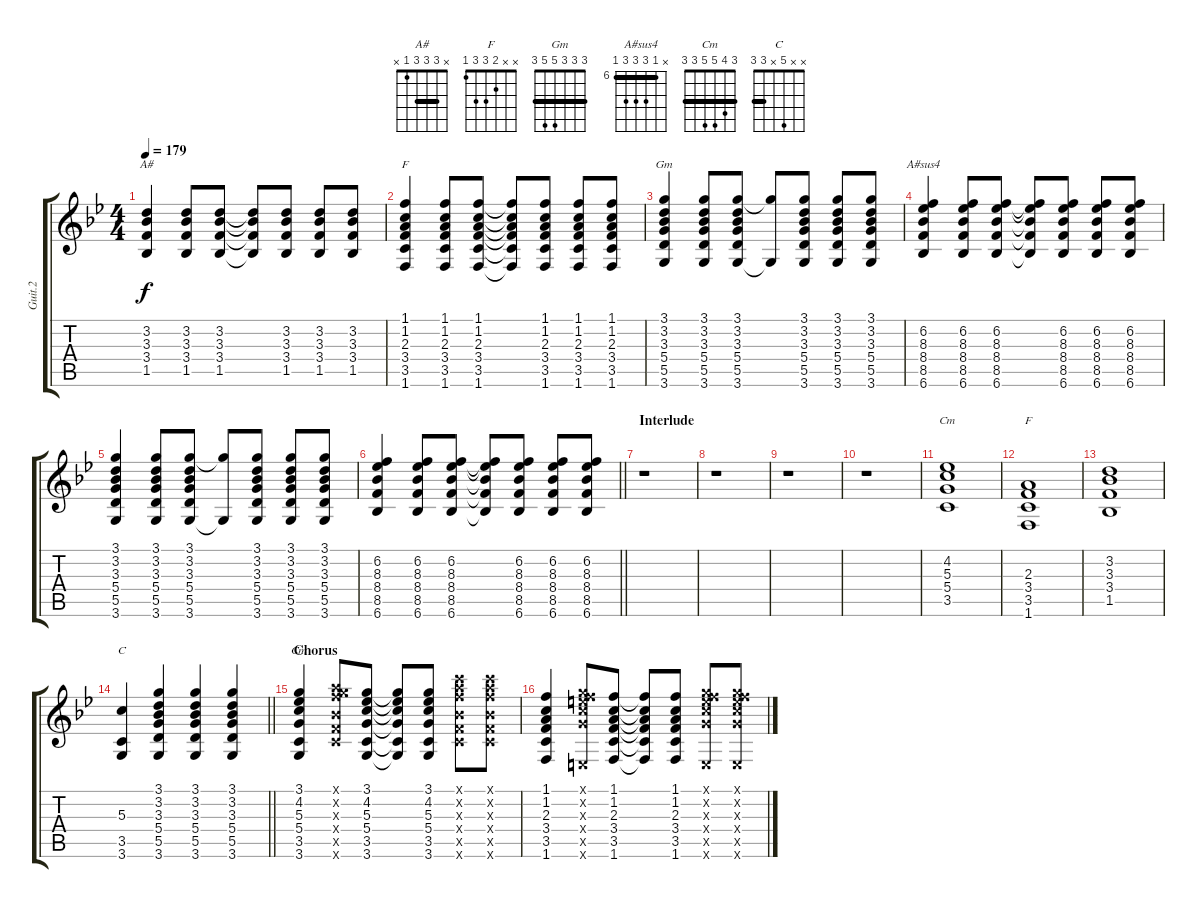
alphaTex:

\track ("Guit.2" "Guit.2") {instrument overdrivenguitar}
\staff {score tabs}
\tuning (E4 B3 G3 D3 A2 E2) {hide}
\chord ("A#" x 3 3 3 1 x) {barre 3}
\chord ("F" 1 1 2 3 3 1) {barre 1}
\chord ("Gm" 3 3 3 5 5 3) {barre 3}
\chord ("A#sus4" x 6 8 8 8 6) {firstfret 6 barre 6}
\chord ("Cm" x 4 5 5 3 x)
\chord ("F" x x 2 3 3 1)
\chord ("C" x x 5 x 3 3) {barre 3}
\chord ("Cm" 3 4 5 5 3 3) {barre 3}
\ts (4 4)
\tempo 179
\clef g2
\ks bb
(3.2 3.3 3.4 1.5).4{ch "A#" dy f} (3.2 3.3 3.4 1.5).8 (3.2 3.3 3.4 1.5).8 (3.2{t} 3.3{t} 3.4{t} 1.5{t}).8 (3.2 3.3 3.4 1.5).8 (3.2 3.3 3.4 1.5).8 (3.2 3.3 3.4 1.5).8 |
(1.1 1.2 2.3 3.4 3.5 1.6).4{ch "F"} (1.1 1.2 2.3 3.4 3.5 1.6).8 (1.1 1.2 2.3 3.4 3.5 1.6).8 (1.1{t} 1.2{t} 2.3{t} 3.4{t} 3.5{t} 1.6{t}).8 (1.1 1.2 2.3 3.4 3.5 1.6).8 (1.1 1.2 2.3 3.4 3.5 1.6).8 (1.1 1.2 2.3 3.4 3.5 1.6).8 |
(3.1 3.2 3.3 5.4 5.5 3.6).4{ch "Gm"} (3.1 3.2 3.3 5.4 5.5 3.6).8 (3.1 3.2 3.3 5.4 5.5 3.6).8 (3.1{t} 3.6{t}).8 (3.1 3.2 3.3 5.4 5.5 3.6).8 (3.1 3.2 3.3 5.4 5.5 3.6).8 (3.1 3.2 3.3 5.4 5.5 3.6).8 |
(6.2 8.3 8.4 8.5 6.6).4{ch "A#sus4"} (6.2 8.3 8.4 8.5 6.6).8 (6.2 8.3 8.4 8.5 6.6).8 (6.2{t} 8.3{t} 8.4{t} 8.5{t} 6.6{t}).8 (6.2 8.3 8.4 8.5 6.6).8 (6.2 8.3 8.4 8.5 6.6).8 (6.2 8.3 8.4 8.5 6.6).8 |
(3.1 3.2 3.3 5.4 5.5 3.6).4 (3.1 3.2 3.3 5.4 5.5 3.6).8 (3.1 3.2 3.3 5.4 5.5 3.6).8 (3.1{t} 3.6{t}).8 (3.1 3.2 3.3 5.4 5.5 3.6).8 (3.1 3.2 3.3 5.4 5.5 3.6).8 (3.1 3.2 3.3 5.4 5.5 3.6).8 |
\barLineRight lightlight
(6.2 8.3 8.4 8.5 6.6).4 (6.2 8.3 8.4 8.5 6.6).8 (6.2 8.3 8.4 8.5 6.6).8 (6.2{t} 8.3{t} 8.4{t} 8.5{t} 6.6{t}).8 (6.2 8.3 8.4 8.5 6.6).8 (6.2 8.3 8.4 8.5 6.6).8 (6.2 8.3 8.4 8.5 6.6).8 |
\section ("" "Interlude")
r.1 |
r.1 |
r.1 |
r.1 |
(4.2 5.3 5.4 3.5).1{ch "Cm"} |
(2.3 3.4 3.5 1.6).1{ch "F"} |
(3.2 3.3 3.4 1.5).1 |
\barLineRight lightlight
(5.3 3.5 3.6).4{ch "C"} (3.1 3.2 3.3 5.4 5.5 3.6).4 (3.1 3.2 3.3 5.4 5.5 3.6).4 (3.1 3.2 3.3 5.4 5.5 3.6).4 |
\section ("" "Chorus")
(3.1 4.2 5.3 5.4 3.5 3.6).4{ch "Cm"} (3.1{x} 10.2{x} 10.3{x} 8.4{x} 8.5{x} 8.6{x}).8 (3.1 4.2 5.3 5.4 3.5 3.6).8 (3.1{t} 4.2{t} 5.3{t} 5.4{t} 3.5{t} 3.6{t}).8 (3.1 4.2 5.3 5.4 3.5 3.6).8 (8.1{x} 10.2{x} 10.3{x} 8.4{x} 8.5{x} 8.6{x}).8 (8.1{x} 10.2{x} 10.3{x} 8.4{x} 8.5{x} 8.6{x}).8 |
(1.1 1.2 2.3 3.4 3.5 1.6).4 (0.1{x} 8.2{x} 10.3{x} 10.4{x} 10.5{x} 0.6{x}).8 (1.1 1.2 2.3 3.4 3.5 1.6).8 (1.1{t} 1.2{t} 2.3{t} 3.4{t} 3.5{t} 1.6{t}).8 (1.1 1.2 2.3 3.4 3.5 1.6).8 (0.1{x} 8.2{x} 10.3{x} 10.4{x} 10.5{x} 0.6{x}).8 (0.1{x} 8.2{x} 10.3{x} 10.4{x} 10.5{x} 0.6{x}).8
